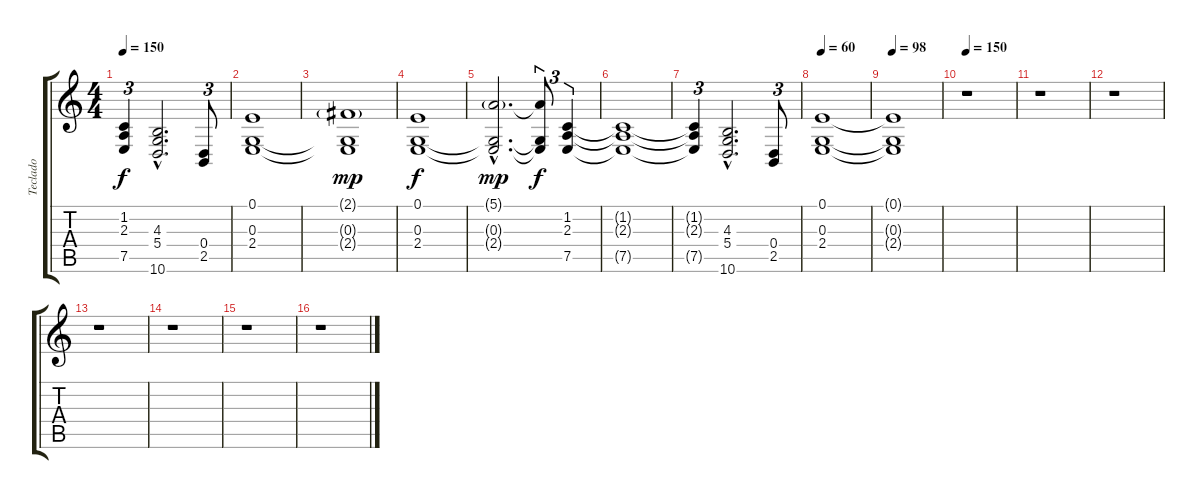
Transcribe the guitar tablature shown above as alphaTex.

\track ("Teclado" "Teclado") {instrument acousticgrandpiano}
\staff {score tabs}
\tuning (E4 B3 G3 D3 A2 E2) {hide}
\ts (4 4)
\tempo 150
\clef g2
\ks c
(1.2{t} 2.3{t} 7.5{t}).4{tu (3 2) dy f} (4.3{hac} 5.4{hac} 10.6{hac}).2{d} (0.4 2.5).8{tu (3 2)} |
(0.1 0.3 2.4).1 |
(2.1{g} 0.3{t} 2.4{t}).1{dy mp} |
(0.1 0.3 2.4).1{dy f} |
(5.1{g hac} 0.3{hac t} 2.4{hac t}).2{d dy mp} (5.1{t} 0.3{t} 2.4{t}).8{tu (3 2) dy f} (1.2 2.3 7.5).4{tu (3 2)} |
(1.2{t} 2.3{t} 7.5{t}).1 |
(1.2{t} 2.3{t} 7.5{t}).4{tu (3 2)} (4.3{hac} 5.4{hac} 10.6{hac}).2{d} (0.4 2.5).8{tu (3 2)} |
\tempo 60
(0.1 0.3 2.4).1 |
\tempo 98
(0.1{t} 0.3{t} 2.4{t}).1 |
\tempo 150
r.1 |
r.1 |
r.1 |
r.1 |
r.1 |
r.1 |
r.1
